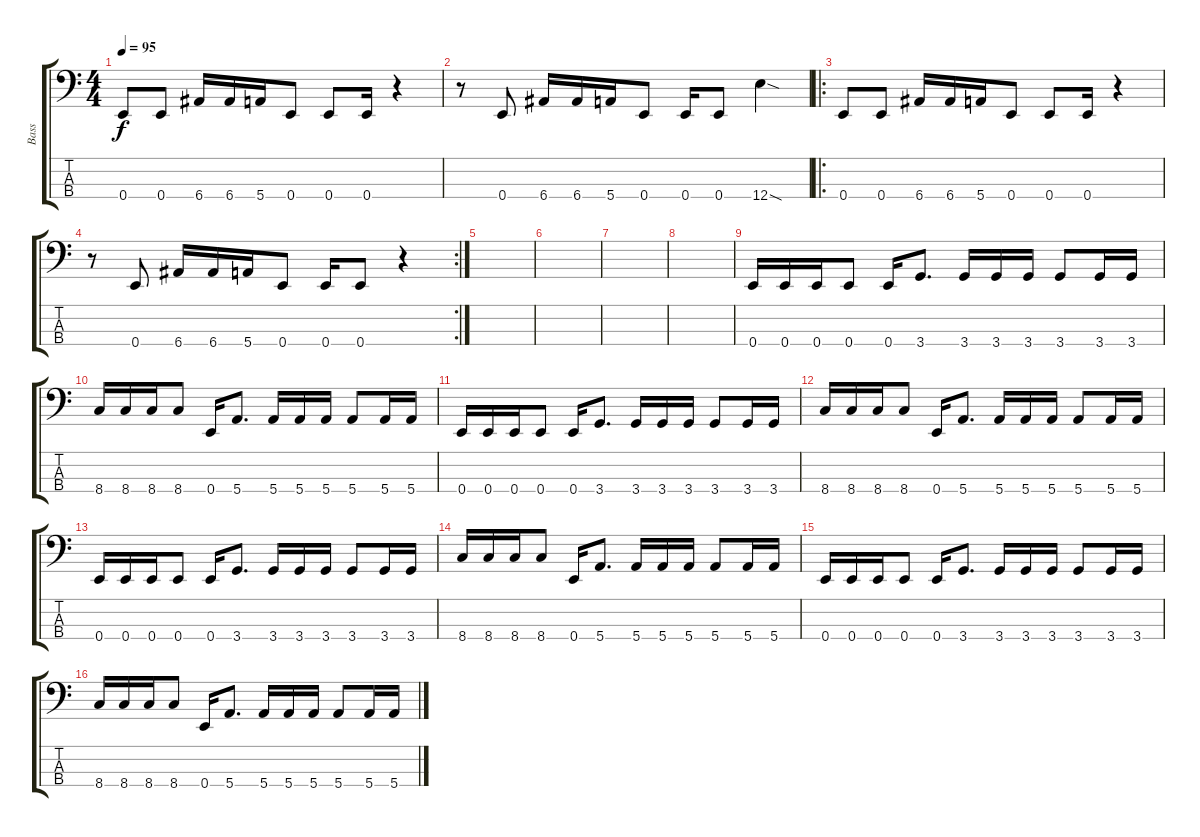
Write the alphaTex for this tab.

\track ("Bass" "Bass") {instrument electricbassfinger}
\staff {score tabs}
\tuning (G2 D2 A1 E1) {hide}
\ts (4 4)
\tempo 95
\clef f4
\ks c
0.4.8{dy f} 0.4.8 6.4.16 6.4.16 5.4.16 0.4.8 0.4.8 0.4.16 r.4 |
r.8 0.4.8 6.4.16 6.4.16 5.4.16 0.4.8 0.4.16 0.4.8 12.4{sod}.4 |
\ro
0.4.8 0.4.8 6.4.16 6.4.16 5.4.16 0.4.8 0.4.8 0.4.16 r.4 |
\rc 2
r.8 0.4.8 6.4.16 6.4.16 5.4.16 0.4.8 0.4.16 0.4.8 r.4 |
|
|
|
|
0.4.16 0.4.16 0.4.16 0.4.8 0.4.16 3.4.8{d} 3.4.16 3.4.16 3.4.16 3.4.8 3.4.16 3.4.16 |
8.4.16 8.4.16 8.4.16 8.4.8 0.4.16 5.4.8{d} 5.4.16 5.4.16 5.4.16 5.4.8 5.4.16 5.4.16 |
0.4.16 0.4.16 0.4.16 0.4.8 0.4.16 3.4.8{d} 3.4.16 3.4.16 3.4.16 3.4.8 3.4.16 3.4.16 |
8.4.16 8.4.16 8.4.16 8.4.8 0.4.16 5.4.8{d} 5.4.16 5.4.16 5.4.16 5.4.8 5.4.16 5.4.16 |
0.4.16 0.4.16 0.4.16 0.4.8 0.4.16 3.4.8{d} 3.4.16 3.4.16 3.4.16 3.4.8 3.4.16 3.4.16 |
8.4.16 8.4.16 8.4.16 8.4.8 0.4.16 5.4.8{d} 5.4.16 5.4.16 5.4.16 5.4.8 5.4.16 5.4.16 |
0.4.16 0.4.16 0.4.16 0.4.8 0.4.16 3.4.8{d} 3.4.16 3.4.16 3.4.16 3.4.8 3.4.16 3.4.16 |
8.4.16 8.4.16 8.4.16 8.4.8 0.4.16 5.4.8{d} 5.4.16 5.4.16 5.4.16 5.4.8 5.4.16 5.4.16
